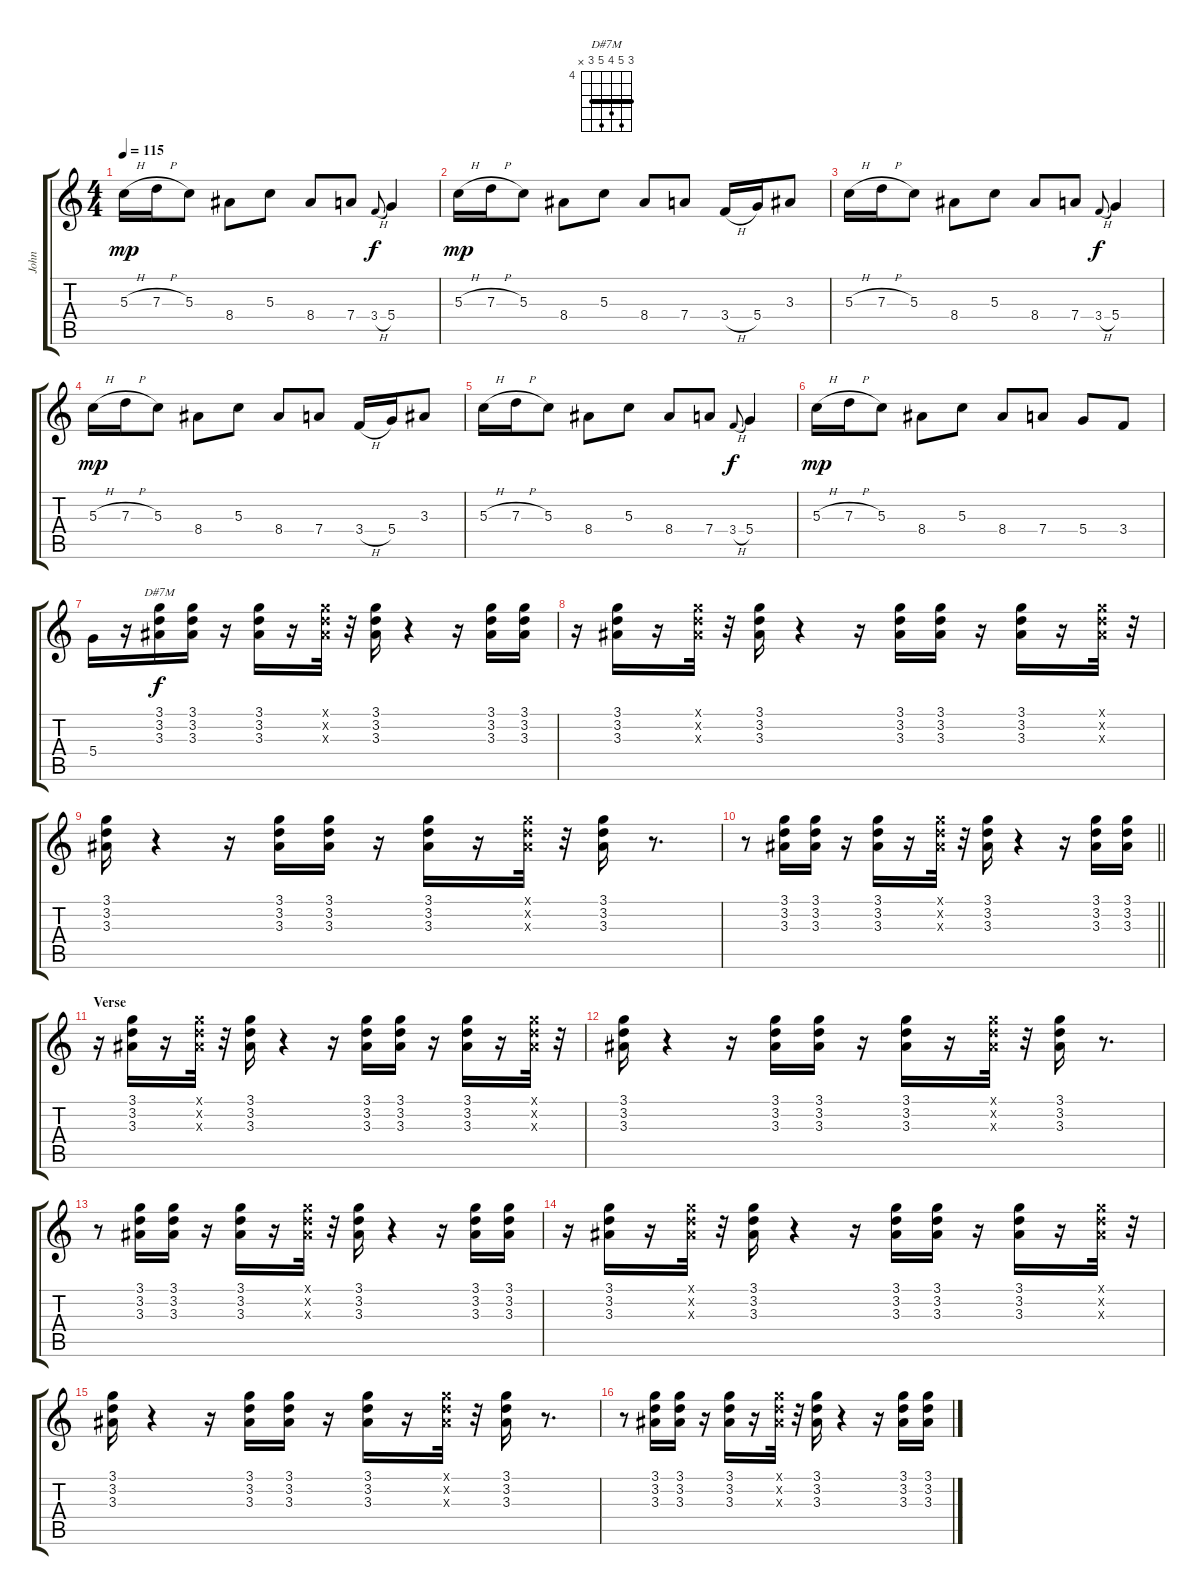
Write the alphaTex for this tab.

\track ("John" "John") {instrument electricguitarclean}
\staff {score tabs}
\tuning (E4 B3 G3 D3 A2 E2) {hide}
\chord ("D#7M" 6 8 7 8 6 x) {firstfret 4 barre 6}
\ts (4 4)
\tempo 115
\clef g2
\ks c
5.3{h}.16{dy mp} 7.3{h}.16 5.3.8 8.4.8 5.3.8 8.4.8 7.4.8 3.4{h}.8{gr onbeat dy f} 5.4.4 |
5.3{h}.16{dy mp} 7.3{h}.16 5.3.8 8.4.8 5.3.8 8.4.8 7.4.8 3.4{h}.16 5.4.16 3.3.8 |
5.3{h}.16 7.3{h}.16 5.3.8 8.4.8 5.3.8 8.4.8 7.4.8 3.4{h}.8{gr onbeat dy f} 5.4.4 |
5.3{h}.16{dy mp} 7.3{h}.16 5.3.8 8.4.8 5.3.8 8.4.8 7.4.8 3.4{h}.16 5.4.16 3.3.8 |
5.3{h}.16 7.3{h}.16 5.3.8 8.4.8 5.3.8 8.4.8 7.4.8 3.4{h}.8{gr onbeat dy f} 5.4.4 |
5.3{h}.16{dy mp} 7.3{h}.16 5.3.8 8.4.8 5.3.8 8.4.8 7.4.8 5.4.8 3.4.8 |
5.4.16 r.16 (3.1 3.2 3.3).16{ch "D#7M" dy f volume 10 instrument electricguitarclean} (3.1 3.2 3.3).16 r.16 (3.1 3.2 3.3).16 r.16 (3.1{x} 3.2{x} 3.3{x}).32 r.32 (3.1 3.2 3.3).16 r.4 r.16 (3.1 3.2 3.3).16 (3.1 3.2 3.3).16 |
r.16 (3.1 3.2 3.3).16 r.16 (3.1{x} 3.2{x} 3.3{x}).32 r.32 (3.1 3.2 3.3).16 r.4 r.16 (3.1 3.2 3.3).16 (3.1 3.2 3.3).16 r.16 (3.1 3.2 3.3).16 r.16 (3.1{x} 3.2{x} 3.3{x}).32 r.32 |
(3.1 3.2 3.3).16 r.4 r.16 (3.1 3.2 3.3).16 (3.1 3.2 3.3).16 r.16 (3.1 3.2 3.3).16 r.16 (3.1{x} 3.2{x} 3.3{x}).32 r.32 (3.1 3.2 3.3).16 r.8{d} |
\barLineRight lightlight
r.8 (3.1 3.2 3.3).16 (3.1 3.2 3.3).16 r.16 (3.1 3.2 3.3).16 r.16 (3.1{x} 3.2{x} 3.3{x}).32 r.32 (3.1 3.2 3.3).16 r.4 r.16 (3.1 3.2 3.3).16 (3.1 3.2 3.3).16 |
\section ("" "Verse")
r.16 (3.1 3.2 3.3).16 r.16 (3.1{x} 3.2{x} 3.3{x}).32 r.32 (3.1 3.2 3.3).16 r.4 r.16 (3.1 3.2 3.3).16 (3.1 3.2 3.3).16 r.16 (3.1 3.2 3.3).16 r.16 (3.1{x} 3.2{x} 3.3{x}).32 r.32 |
(3.1 3.2 3.3).16 r.4 r.16 (3.1 3.2 3.3).16 (3.1 3.2 3.3).16 r.16 (3.1 3.2 3.3).16 r.16 (3.1{x} 3.2{x} 3.3{x}).32 r.32 (3.1 3.2 3.3).16 r.8{d} |
r.8 (3.1 3.2 3.3).16 (3.1 3.2 3.3).16 r.16 (3.1 3.2 3.3).16 r.16 (3.1{x} 3.2{x} 3.3{x}).32 r.32 (3.1 3.2 3.3).16 r.4 r.16 (3.1 3.2 3.3).16 (3.1 3.2 3.3).16 |
r.16 (3.1 3.2 3.3).16 r.16 (3.1{x} 3.2{x} 3.3{x}).32 r.32 (3.1 3.2 3.3).16 r.4 r.16 (3.1 3.2 3.3).16 (3.1 3.2 3.3).16 r.16 (3.1 3.2 3.3).16 r.16 (3.1{x} 3.2{x} 3.3{x}).32 r.32 |
(3.1 3.2 3.3).16 r.4 r.16 (3.1 3.2 3.3).16 (3.1 3.2 3.3).16 r.16 (3.1 3.2 3.3).16 r.16 (3.1{x} 3.2{x} 3.3{x}).32 r.32 (3.1 3.2 3.3).16 r.8{d} |
r.8 (3.1 3.2 3.3).16 (3.1 3.2 3.3).16 r.16 (3.1 3.2 3.3).16 r.16 (3.1{x} 3.2{x} 3.3{x}).32 r.32 (3.1 3.2 3.3).16 r.4 r.16 (3.1 3.2 3.3).16 (3.1 3.2 3.3).16
